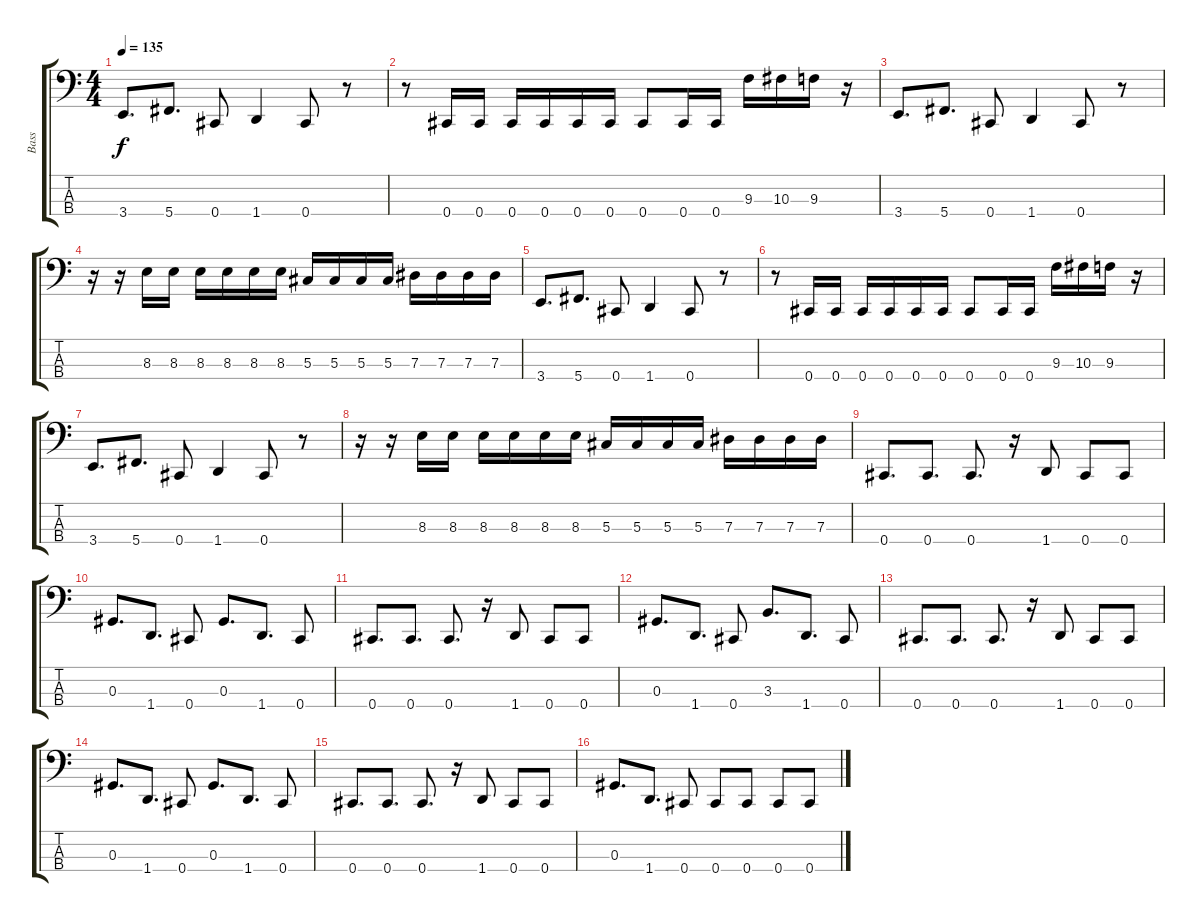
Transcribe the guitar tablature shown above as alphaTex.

\track ("Bass" "Bass") {instrument electricbasspick}
\staff {score tabs}
\tuning (Gb2 Db2 Ab1 Db1) {hide}
\ts (4 4)
\tempo 135
\clef f4
\ks c
3.4.8{d dy f} 5.4.8{d} 0.4.8 1.4.4 0.4.8 r.8 |
r.8 0.4.16 0.4.16 0.4.16 0.4.16 0.4.16 0.4.16 0.4.8 0.4.16 0.4.16 9.3.16 10.3.16 9.3.16 r.16 |
3.4.8{d} 5.4.8{d} 0.4.8 1.4.4 0.4.8 r.8 |
r.16 r.16 8.3.16 8.3.16 8.3.16 8.3.16 8.3.16 8.3.16 5.3.16 5.3.16 5.3.16 5.3.16 7.3.16 7.3.16 7.3.16 7.3.16 |
3.4.8{d} 5.4.8{d} 0.4.8 1.4.4 0.4.8 r.8 |
r.8 0.4.16 0.4.16 0.4.16 0.4.16 0.4.16 0.4.16 0.4.8 0.4.16 0.4.16 9.3.16 10.3.16 9.3.16 r.16 |
3.4.8{d} 5.4.8{d} 0.4.8 1.4.4 0.4.8 r.8 |
r.16 r.16 8.3.16 8.3.16 8.3.16 8.3.16 8.3.16 8.3.16 5.3.16 5.3.16 5.3.16 5.3.16 7.3.16 7.3.16 7.3.16 7.3.16 |
0.4.8{d} 0.4.8{d} 0.4.8{d} r.16 1.4.8 0.4.8 0.4.8 |
0.3.8{d} 1.4.8{d} 0.4.8 0.3.8{d} 1.4.8{d} 0.4.8 |
0.4.8{d} 0.4.8{d} 0.4.8{d} r.16 1.4.8 0.4.8 0.4.8 |
0.3.8{d} 1.4.8{d} 0.4.8 3.3.8{d} 1.4.8{d} 0.4.8 |
0.4.8{d} 0.4.8{d} 0.4.8{d} r.16 1.4.8 0.4.8 0.4.8 |
0.3.8{d} 1.4.8{d} 0.4.8 0.3.8{d} 1.4.8{d} 0.4.8 |
0.4.8{d} 0.4.8{d} 0.4.8{d} r.16 1.4.8 0.4.8 0.4.8 |
0.3.8{d} 1.4.8{d} 0.4.8 0.4.8 0.4.8 0.4.8 0.4.8
